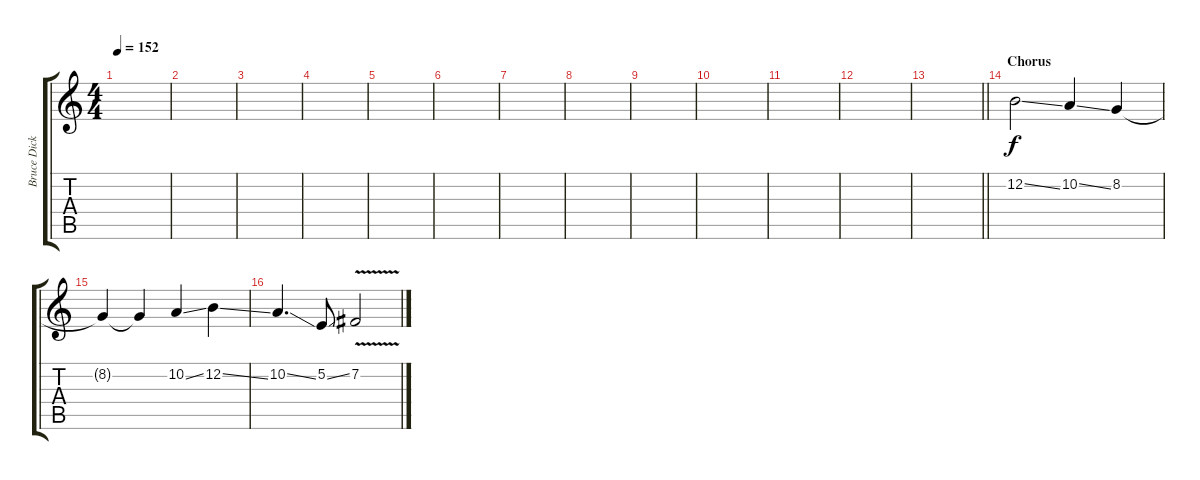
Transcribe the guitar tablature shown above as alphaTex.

\track ("Bruce Dickinson" "Bruce Dick") {instrument lead2sawtooth}
\staff {score tabs}
\tuning (E4 B3 G3 D3 A2 E2) {hide}
\ts (4 4)
\tempo 152
\clef g2
\ks c
|
|
|
|
|
|
|
|
|
|
|
|
\barLineRight lightlight
|
\section ("" "Chorus")
12.2{ss}.2 10.2{ss}.4 8.2.4 |
8.2{t}.4 8.2{t}.4 10.2{ss}.4 12.2{ss}.4 |
10.2{ss}.4{d} 5.2{ss}.8 7.2{v}.2
